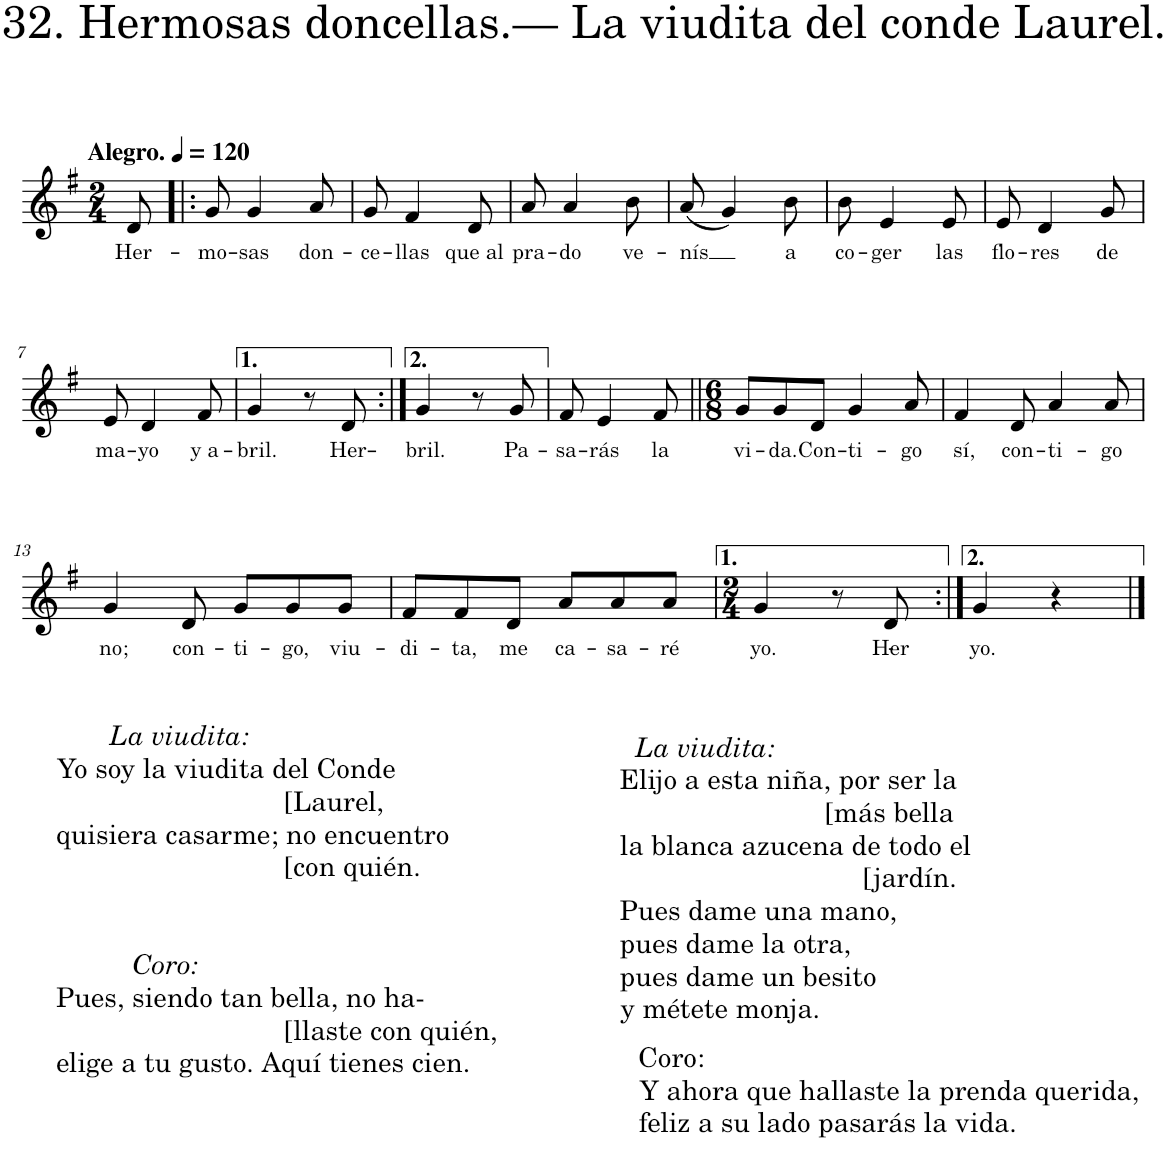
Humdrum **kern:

**kern	**text
*part1	*part1
*staff1	*staff1
*I"Piano	*
*I'Pno.	*
*clefG2	*
*k[f#]	*
*M2/4	*
*MM120	*
=	=
!LO:TX:a:B:t=Alegro.	!
!	!LO:LY:b
8d/	Her-
=1!|:	=1!|:
!	!LO:LY:b
8g/	-mo-
!	!LO:LY:b
4g/	-sas
!	!LO:LY:b
8a/	don-
=2	=2
!	!LO:LY:b
8g/	-ce-
!	!LO:LY:b
4f#/	-llas
!	!LO:LY:b
8d/	que al
=3	=3
!	!LO:LY:b
8a/	pra-
!	!LO:LY:b
4a/	-do
!	!LO:LY:b
8b\	ve-
=4	=4
!	!LO:LY:b
(8a/	-nís
4g/)	.
!	!LO:LY:b
8b\	a
=5	=5
!	!LO:LY:b
8b\	co-
!	!LO:LY:b
4e/	-ger
!	!LO:LY:b
8e/	las
=6	=6
!	!LO:LY:b
8e/	flo-
!	!LO:LY:b
4d/	-res
!	!LO:LY:b
8g/	de
!!LO:LB:g=z
=7	=7
!	!LO:LY:b
8e/	ma-
!	!LO:LY:b
4d/	-yo
!	!LO:LY:b
8f#/	y a-
=8	=8
!	!LO:LY:b
4g/	-bril.
8r	.
!	!LO:LY:b
8d/	Her-
=9:|!	=9:|!
!	!LO:LY:b
4g/	-bril.
8r	.
!	!LO:LY:b
8g/	Pa-
=10	=10
!	!LO:LY:b
8f#/	-sa-
!	!LO:LY:b
4e/	-rás
!	!LO:LY:b
8f#/	la
=11||	=11||
*M6/8	*
!	!LO:LY:b
8g/L	vi-
!	!LO:LY:b
8g/	-da.
!	!LO:LY:b
8d/J	Con-
!	!LO:LY:b
4g/	-ti-
!	!LO:LY:b
8a/	-go
=12	=12
!	!LO:LY:b
4f#/	sí,
!	!LO:LY:b
8d/	con-
!	!LO:LY:b
4a/	-ti-
!	!LO:LY:b
8a/	-go
!!LO:LB:g=z
=13	=13
!LO:TX:b:i:t=La viudita&colon;	!
!LO:TX:b:t=Yo soy la viudita del Conde	!
!LO:TX:b:t=[Laurel,	!
!LO:TX:b:t=quisiera casarme; no encuentro	!
!LO:TX:b:t=[con quién.	!
!LO:TX:b:i:t=Coro&colon;	!
!LO:TX:b:t=Pues, siendo tan bella, no ha-	!
!LO:TX:b:t=[llaste con quién,	!
!LO:TX:b:t=elige a tu gusto. Aquí tienes cien.	!
!	!LO:LY:b
4g/	no;
!	!LO:LY:b
8d/	con-
!	!LO:LY:b
8g/L	-ti-
!	!LO:LY:b
8g/	-go,
!LO:TX:b:t=Coro&colon;	!
!LO:TX:b:t=Y ahora que hallaste la prenda querida,	!
!LO:TX:b:t=feliz a su lado pasarás la vida.	!
!	!LO:LY:b
8g/J	viu-
=14	=14
!LO:TX:b:i:t=La viudita&colon;	!
!LO:TX:b:t=Elijo a esta niña, por ser la	!
!LO:TX:b:t=[más bella	!
!LO:TX:b:t=la blanca azucena de todo el	!
!LO:TX:b:t=[jardín.	!
!LO:TX:b:t=Pues dame una mano,	!
!LO:TX:b:t=pues dame la otra,	!
!LO:TX:b:t=pues dame un besito	!
!LO:TX:b:t=y métete monja.	!
!	!LO:LY:b
8f#/L	-di-
!	!LO:LY:b
8f#/	-ta,
!	!LO:LY:b
8d/J	me
!	!LO:LY:b
8a/L	ca-
!	!LO:LY:b
8a/	-sa-
!	!LO:LY:b
8a/J	-ré
=15	=15
*M2/4	*
!	!LO:LY:b
4g/	yo.
8r	.
!	!LO:LY:b
8d/	Her-
=16:|!	=16:|!
!	!LO:LY:b
4g/	yo.
4r	.
==	==
*-	*-
